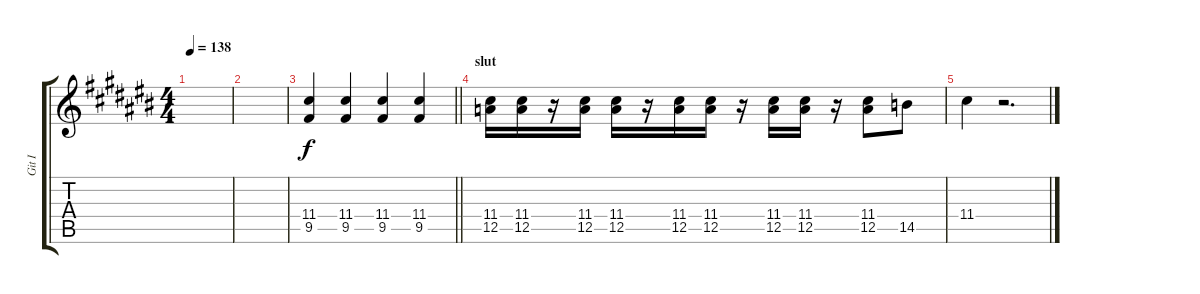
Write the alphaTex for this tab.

\track ("Git I" "Git I") {instrument overdrivenguitar}
\staff {score tabs}
\tuning (E4 B3 G3 D3 A2 E2) {hide}
\ts (4 4)
\tempo 138
\clef g2
\ks c#
|
|
\barLineRight lightlight
(11.4 9.5).4 (11.4 9.5).4 (11.4 9.5).4 (11.4 9.5).4 |
\section ("" "slut")
(11.4 12.5).16 (11.4 12.5).16 r.16 (11.4 12.5).16 (11.4 12.5).16 r.16 (11.4 12.5).16 (11.4 12.5).16 r.16 (11.4 12.5).16 (11.4 12.5).16 r.16 (11.4 12.5).8 14.5.8 |
11.4.4 r.2{d}
